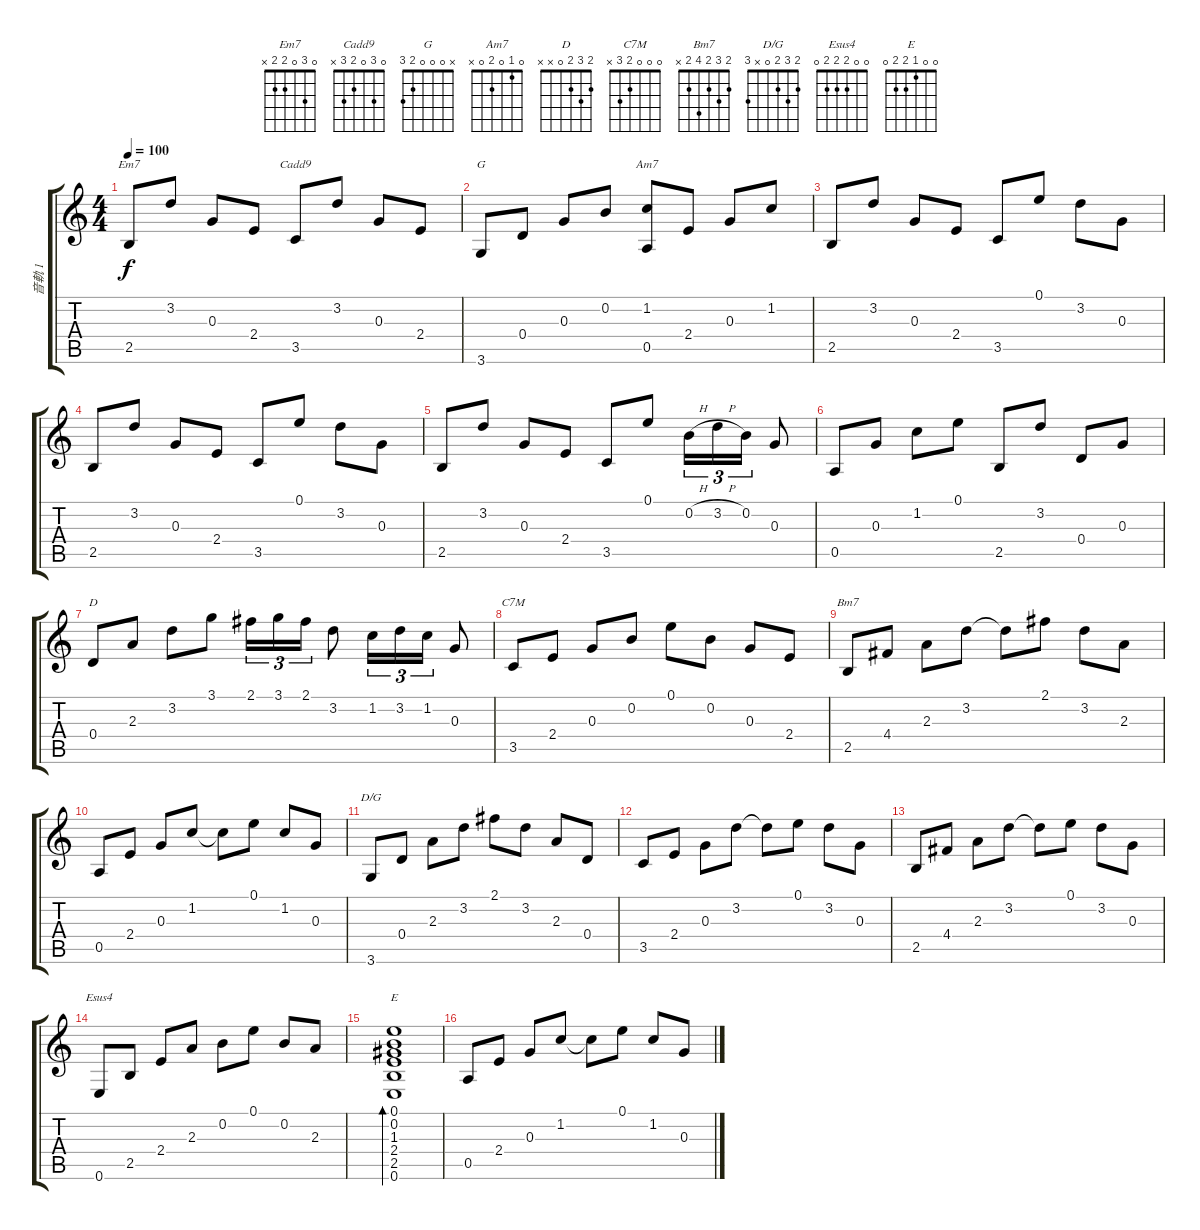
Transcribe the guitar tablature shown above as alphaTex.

\track ("音軌 1" "音軌 1") {instrument acousticguitarsteel}
\staff {score tabs}
\tuning (E4 B3 G3 D3 A2 E2) {hide}
\chord ("Em7" 0 3 0 2 2 x)
\chord ("Cadd9" 0 3 0 2 3 x)
\chord ("G" x 0 0 0 2 3)
\chord ("Am7" 0 1 0 2 0 x)
\chord ("D" 2 3 2 0 x x)
\chord ("C7M" 0 0 0 2 3 x)
\chord ("Bm7" 2 3 2 4 2 x)
\chord ("D/G" 2 3 2 0 x 3)
\chord ("Esus4" 0 0 2 2 2 0)
\chord ("E" 0 0 1 2 2 0)
\ts (4 4)
\tempo 100
\clef g2
\ks c
2.5.8{ch "Em7" dy f} 3.2.8 0.3.8 2.4.8 3.5.8{ch "Cadd9"} 3.2.8 0.3.8 2.4.8 |
3.6.8{ch "G"} 0.4.8 0.3.8 0.2.8 (1.2 0.5).8{ch "Am7"} 2.4.8 0.3.8 1.2.8 |
2.5.8 3.2.8 0.3.8 2.4.8 3.5.8 0.1.8 3.2.8 0.3.8 |
2.5.8 3.2.8 0.3.8 2.4.8 3.5.8 0.1.8 3.2.8 0.3.8 |
2.5.8 3.2.8 0.3.8 2.4.8 3.5.8 0.1.8 0.2{h}.16{tu (3 2)} 3.2{h}.16{tu (3 2)} 0.2.16{tu (3 2)} 0.3.8 |
0.5.8 0.3.8 1.2.8 0.1.8 2.5.8 3.2.8 0.4.8 0.3.8 |
0.4.8{ch "D"} 2.3.8 3.2.8 3.1.8 2.1.16{tu (3 2)} 3.1.16{tu (3 2)} 2.1.16{tu (3 2)} 3.2.8 1.2.16{tu (3 2)} 3.2.16{tu (3 2)} 1.2.16{tu (3 2)} 0.3.8 |
3.5.8{ch "C7M"} 2.4.8 0.3.8 0.2.8 0.1.8 0.2.8 0.3.8 2.4.8 |
2.5.8{ch "Bm7"} 4.4.8 2.3.8 3.2.8 3.2{t}.8 2.1.8 3.2.8 2.3.8 |
0.5.8 2.4.8 0.3.8 1.2.8 1.2{t}.8 0.1.8 1.2.8 0.3.8 |
3.6.8{ch "D/G"} 0.4.8 2.3.8 3.2.8 2.1.8 3.2.8 2.3.8 0.4.8 |
3.5.8 2.4.8 0.3.8 3.2.8 3.2{t}.8 0.1.8 3.2.8 0.3.8 |
2.5.8 4.4.8 2.3.8 3.2.8 3.2{t}.8 0.1.8 3.2.8 0.3.8 |
0.6.8{ch "Esus4"} 2.5.8 2.4.8 2.3.8 0.2.8 0.1.8 0.2.8 2.3.8 |
(0.1 0.2 1.3 2.4 2.5 0.6).1{bd 480 ch "E"} |
0.5.8 2.4.8 0.3.8 1.2.8 1.2{t}.8 0.1.8 1.2.8 0.3.8
